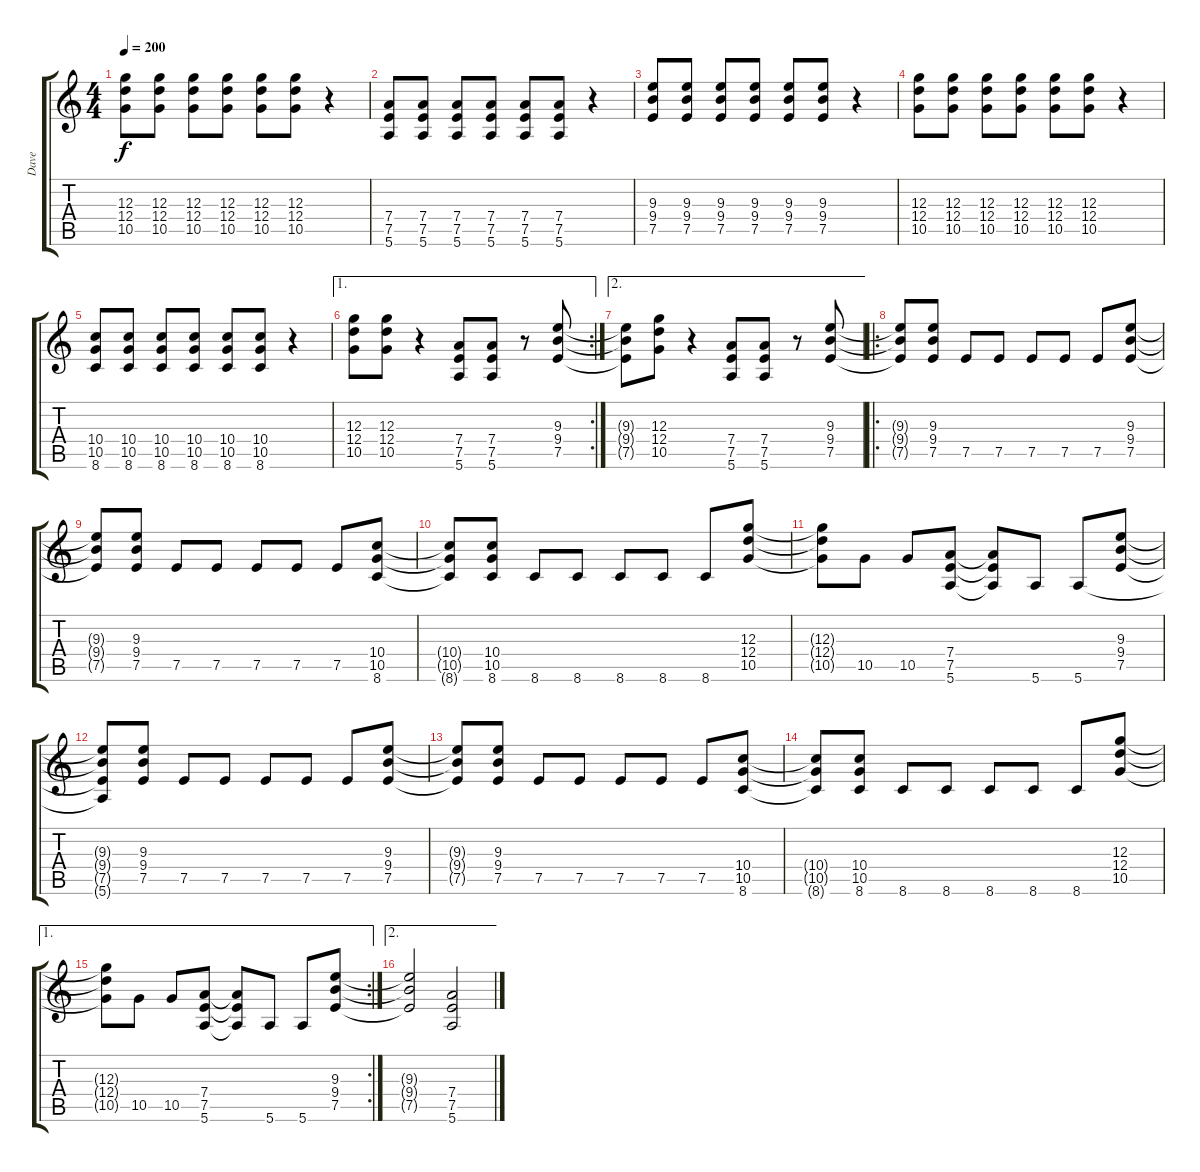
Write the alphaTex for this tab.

\track ("Dave" "Dave") {instrument distortionguitar}
\staff {score tabs}
\tuning (E4 B3 G3 D3 A2 E2) {hide}
\ts (4 4)
\tempo 200
\clef g2
\ks c
(12.3 12.4 10.5).8{dy f} (12.3 12.4 10.5).8 (12.3 12.4 10.5).8 (12.3 12.4 10.5).8 (12.3 12.4 10.5).8 (12.3 12.4 10.5).8 r.4 |
(7.4 7.5 5.6).8 (7.4 7.5 5.6).8 (7.4 7.5 5.6).8 (7.4 7.5 5.6).8 (7.4 7.5 5.6).8 (7.4 7.5 5.6).8 r.4 |
(9.3 9.4 7.5).8 (9.3 9.4 7.5).8 (9.3 9.4 7.5).8 (9.3 9.4 7.5).8 (9.3 9.4 7.5).8 (9.3 9.4 7.5).8 r.4 |
(12.3 12.4 10.5).8 (12.3 12.4 10.5).8 (12.3 12.4 10.5).8 (12.3 12.4 10.5).8 (12.3 12.4 10.5).8 (12.3 12.4 10.5).8 r.4 |
(10.4 10.5 8.6).8 (10.4 10.5 8.6).8 (10.4 10.5 8.6).8 (10.4 10.5 8.6).8 (10.4 10.5 8.6).8 (10.4 10.5 8.6).8 r.4 |
\ae 1
\rc 2
(12.3 12.4 10.5).8 (12.3 12.4 10.5).8 r.4 (7.4 7.5 5.6).8 (7.4 7.5 5.6).8 r.8 (9.3 9.4 7.5).8 |
\ae 2
(9.3{t} 9.4{t} 7.5{t}).8 (12.3 12.4 10.5).8 r.4 (7.4 7.5 5.6).8 (7.4 7.5 5.6).8 r.8 (9.3 9.4 7.5).8 |
\ro
(9.3{t} 9.4{t} 7.5{t}).8 (9.3 9.4 7.5).8 7.5.8 7.5.8 7.5.8 7.5.8 7.5.8 (9.3 9.4 7.5).8 |
(9.3{t} 9.4{t} 7.5{t}).8 (9.3 9.4 7.5).8 7.5.8 7.5.8 7.5.8 7.5.8 7.5.8 (10.4 10.5 8.6).8 |
(10.4{t} 10.5{t} 8.6{t}).8 (10.4 10.5 8.6).8 8.6.8 8.6.8 8.6.8 8.6.8 8.6.8 (12.3 12.4 10.5).8 |
(12.3{t} 12.4{t} 10.5{t}).8 10.5.8 10.5.8 (7.4 7.5 5.6).8 (7.4{t} 7.5{t} 5.6{t}).8 5.6.8 5.6.8 (9.3 9.4 7.5).8 |
(9.3{t} 9.4{t} 7.5{t} 5.6{t}).8 (9.3 9.4 7.5).8 7.5.8 7.5.8 7.5.8 7.5.8 7.5.8 (9.3 9.4 7.5).8 |
(9.3{t} 9.4{t} 7.5{t}).8 (9.3 9.4 7.5).8 7.5.8 7.5.8 7.5.8 7.5.8 7.5.8 (10.4 10.5 8.6).8 |
(10.4{t} 10.5{t} 8.6{t}).8 (10.4 10.5 8.6).8 8.6.8 8.6.8 8.6.8 8.6.8 8.6.8 (12.3 12.4 10.5).8 |
\ae 1
\rc 2
(12.3{t} 12.4{t} 10.5{t}).8 10.5.8 10.5.8 (7.4 7.5 5.6).8 (7.4{t} 7.5{t} 5.6{t}).8 5.6.8 5.6.8 (9.3 9.4 7.5).8 |
\ae 2
(9.3{t} 9.4{t} 7.5{t}).2 (7.4 7.5 5.6).2
